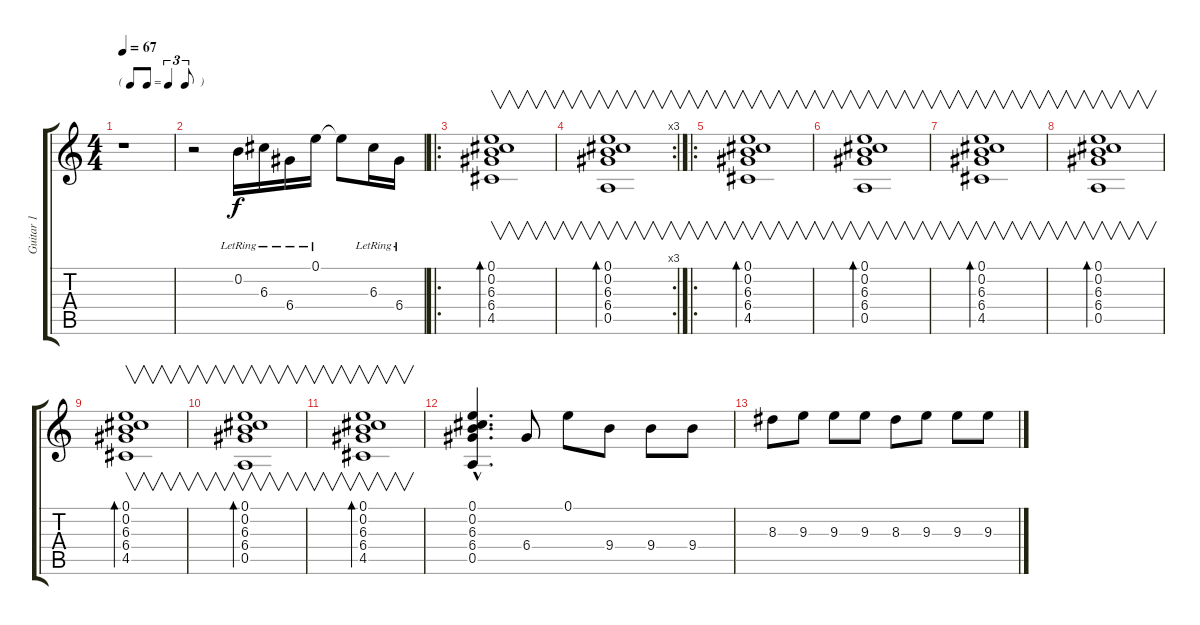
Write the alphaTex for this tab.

\track ("Guitar 1" "Guitar 1") {instrument electricguitarclean}
\staff {score tabs}
\tuning (E4 B3 G3 D3 A2 E2) {hide}
\ts (4 4)
\tf triplet8th
\tempo 67
\clef g2
\ks c
r.1{dy f instrument electricguitarclean} |
r.2 0.2{lr}.16 6.3{lr}.16 6.4{lr}.16 0.1{lr}.16 0.1{t}.8 6.3{lr}.16 6.4{lr}.16 |
\ro
(0.1 0.2 6.3 6.4 4.5).1{v bd 480} |
\rc 3
(0.1 0.2 6.3 6.4 0.5).1{v bd 480} |
\ro
(0.1 0.2 6.3 6.4 4.5).1{v bd 480} |
(0.1 0.2 6.3 6.4 0.5).1{v bd 480} |
(0.1 0.2 6.3 6.4 4.5).1{v bd 480} |
(0.1 0.2 6.3 6.4 0.5).1{v bd 480} |
(0.1 0.2 6.3 6.4 4.5).1{v bd 480} |
(0.1 0.2 6.3 6.4 0.5).1{v bd 480} |
(0.1 0.2 6.3 6.4 4.5).1{v bd 480} |
(0.1{hac} 0.2{hac} 6.3{hac} 6.4{hac} 0.5{hac}).4{d} 6.4.8 0.1.8 9.4.8 9.4.8 9.4.8 |
8.3.8 9.3.8 9.3.8 9.3.8 8.3.8 9.3.8 9.3.8 9.3.8
